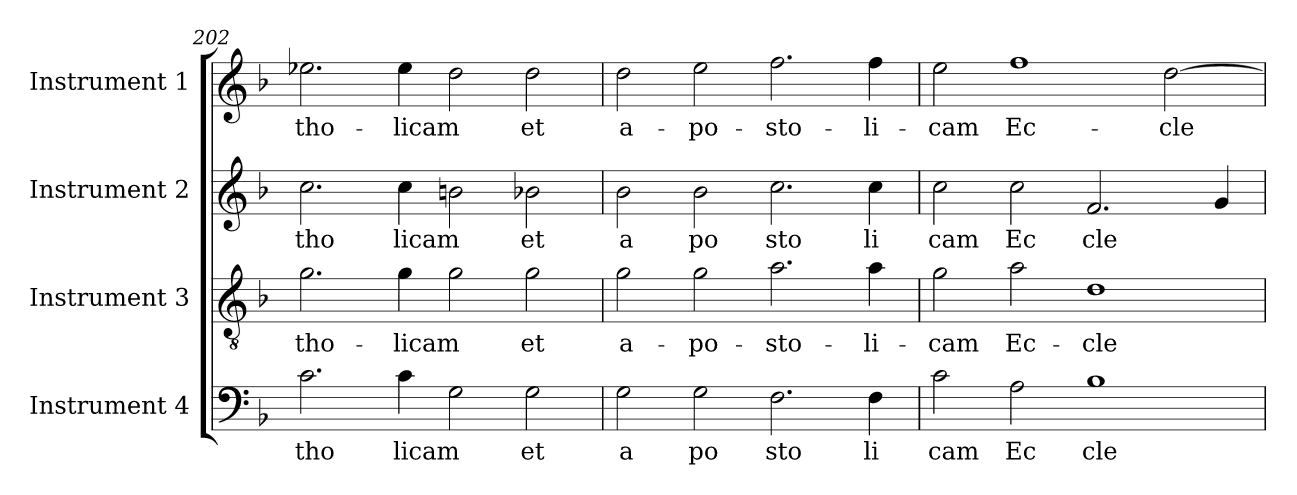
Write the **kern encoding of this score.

**kern	**text	**kern	**text	**kern	**text	**kern	**text
*part4	*part4	*part3	*part3	*part2	*part2	*part1	*part1
*staff4	*staff4	*staff3	*staff3	*staff2	*staff2	*staff1	*staff1
*I"Instrument 4	*	*I"Instrument 3	*	*I"Instrument 2	*	*I"Instrument 1	*
!!LO:PB:g=z
*clefF4	*	*clefGv2	*	*clefG2	*	*clefG2	*
*k[b-]	*	*k[b-]	*	*k[b-]	*	*k[b-]	*
*F:	*	*F:	*	*F:	*	*F:	*
=202	=202	=202	=202	=202	=202	=202	=202
!	!LO:LY:b:cj	!	!LO:LY:b:cj	!	!LO:LY:b:cj	!	!LO:LY:b:cj
2.c\	-tho	2.g\	-tho-	2.cc\	tho	2.ee-X\	tho-
!	!LO:LY:b:cj	!	!LO:LY:b:cj	!	!LO:LY:b:cj	!	!LO:LY:b:cj
4c\	licam	4g\	-licam	4cc\	licam	4ee-\	-licam
!	!LO:LY:b:cj	!	!LO:LY:b:cj	!	!LO:LY:b:cj	!	!LO:LY:b:cj
2G\	.	2g\	.	2bn\	.	2dd\	.
!	!LO:LY:b:cj	!	!LO:LY:b:cj	!	!LO:LY:b:cj	!	!LO:LY:b:cj
2G\	et	2g\	et	2b-X\	et	2dd\	et
=203	=203	=203	=203	=203	=203	=203	=203
!	!LO:LY:b:cj	!	!LO:LY:b:cj	!	!LO:LY:b:cj	!	!LO:LY:b:cj
2G\	a	2g\	a-	2b-\	a	2dd\	a-
!	!LO:LY:b:cj	!	!LO:LY:b:cj	!	!LO:LY:b:cj	!	!LO:LY:b:cj
2G\	po	2g\	-po-	2b-\	po	2ee\	-po-
!	!LO:LY:b:cj	!	!LO:LY:b:cj	!	!LO:LY:b:cj	!	!LO:LY:b:cj
2.F\	sto	2.a\	-sto-	2.cc\	sto	2.ff\	-sto-
!	!LO:LY:b:cj	!	!LO:LY:b:cj	!	!LO:LY:b:cj	!	!LO:LY:b:cj
4F\	li	4a\	-li-	4cc\	li	4ff\	-li-
=204	=204	=204	=204	=204	=204	=204	=204
!	!LO:LY:b:cj	!	!LO:LY:b:cj	!	!LO:LY:b:cj	!	!LO:LY:b:cj
2c\	cam	2g\	-cam	2cc\	cam	2ee\	-cam
!	!LO:LY:b:cj	!	!LO:LY:b:cj	!	!LO:LY:b:cj	!	!LO:LY:b:cj
2A\	Ec	2a\	Ec-	2cc\	Ec	1ff	Ec-
!	!LO:LY:b:cj	!	!LO:LY:b:cj	!	!LO:LY:b:cj	!	!
1B-	cle	1d	-cle-	2.f/	cle	.	.
!	!	!	!	!	!	!	!LO:LY:b:cj
.	.	.	.	.	.	[>2dd\	-cle-
!	!	!	!	!	!LO:LY:b:cj	!	!
.	.	.	.	4g/	.	.	.
=	=	=	=	=	=	=	=
*-	*-	*-	*-	*-	*-	*-	*-
